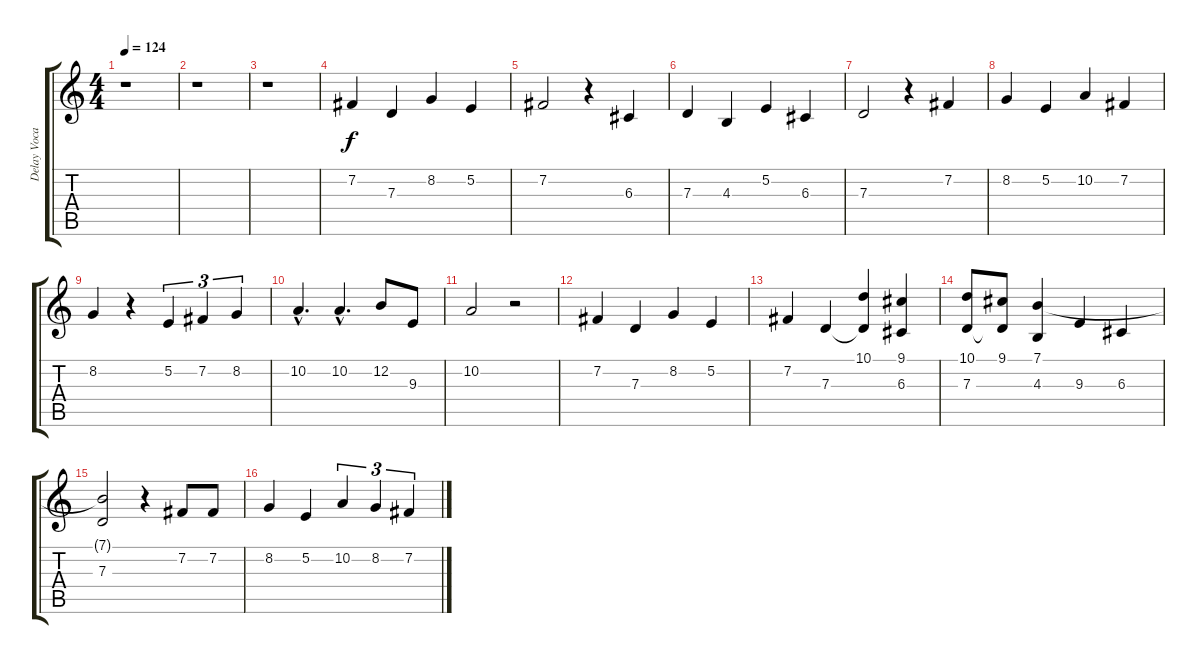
\track ("Delay Vocals" "Delay Voca") {instrument pad8sweep}
\staff {score tabs}
\tuning (E4 B3 G3 D3 A2 E2) {hide}
\ts (4 4)
\tempo 124
\clef g2
\ks c
r.1{dy f} |
r.1 |
r.1 |
\section ("" "")
7.2.4 7.3.4 8.2.4 5.2.4 |
7.2.2 r.4 6.3.4 |
7.3.4 4.3.4 5.2.4 6.3.4 |
7.3.2 r.4 7.2.4 |
8.2.4 5.2.4 10.2.4 7.2.4 |
8.2.4 r.4 5.2.4{tu (3 2)} 7.2.4{tu (3 2)} 8.2.4{tu (3 2)} |
10.2{hac}.4{d} 10.2{hac}.4{d} 12.2.8 9.3.8 |
10.2.2 r.2 |
\section ("" "")
7.2.4 7.3.4 8.2.4 5.2.4 |
7.2.4 7.3.4 (10.1 7.3{t}).4 (9.1 6.3).4 |
(10.1 7.3).8 (9.1 7.3{t}).8 (7.1 4.3).4 9.3.4 6.3.4 |
(7.1{t} 7.3).2 r.4 7.2.8 7.2.8 |
8.2.4 5.2.4 10.2.4{tu (3 2)} 8.2.4{tu (3 2)} 7.2.4{tu (3 2)}
